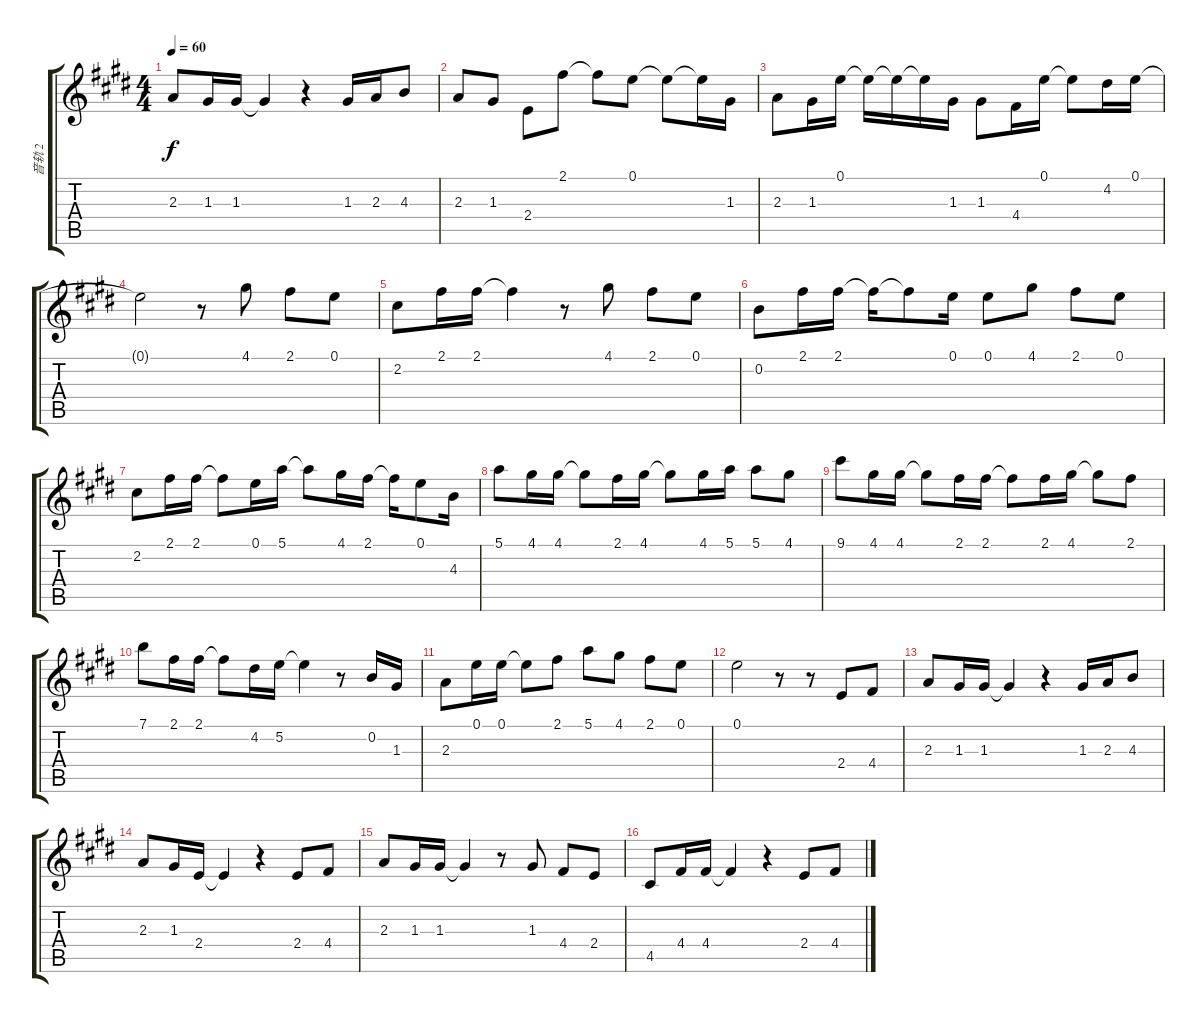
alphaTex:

\track ("音轨 2" "音轨 2") {instrument acousticguitarsteel}
\staff {score tabs}
\tuning (E4 B3 G3 D3 A2 E2) {hide}
\ts (4 4)
\tempo 60
\clef g2
\ks e
2.3.8{dy f} 1.3.16 1.3.16 1.3{t}.4 r.4 1.3.16 2.3.16 4.3.8 |
2.3.8 1.3.8 2.4.8 2.1.8 2.1{t}.8 0.1.8 0.1{t}.8 0.1{t}.16 1.3.16 |
2.3.8 1.3.16 0.1.16 0.1{t}.16 0.1{t}.16 0.1{t}.16 1.3.16 1.3.8 4.4.16 0.1.16 0.1{t}.8 4.2.16 0.1.16 |
0.1{t}.2 r.8 4.1.8 2.1.8 0.1.8 |
2.2.8 2.1.16 2.1.16 2.1{t}.4 r.8 4.1.8 2.1.8 0.1.8 |
0.2.8 2.1.16 2.1.16 2.1{t}.16 2.1{t}.8 0.1.16 0.1.8 4.1.8 2.1.8 0.1.8 |
2.2.8 2.1.16 2.1.16 2.1{t}.8 0.1.16 5.1.16 5.1{t}.8 4.1.16 2.1.16 2.1{t}.16 0.1.8 4.3.16 |
5.1.8 4.1.16 4.1.16 4.1{t}.8 2.1.16 4.1.16 4.1{t}.8 4.1.16 5.1.16 5.1.8 4.1.8 |
9.1.8 4.1.16 4.1.16 4.1{t}.8 2.1.16 2.1.16 2.1{t}.8 2.1.16 4.1.16 4.1{t}.8 2.1.8 |
7.1.8 2.1.16 2.1.16 2.1{t}.8 4.2.16 5.2.16 5.2{t}.4 r.8 0.2.16 1.3.16 |
2.3.8 0.1.16 0.1.16 0.1{t}.8 2.1.8 5.1.8 4.1.8 2.1.8 0.1.8 |
0.1.2 r.8 r.8 2.4.8 4.4.8 |
2.3.8 1.3.16 1.3.16 1.3{t}.4 r.4 1.3.16 2.3.16 4.3.8 |
2.3.8 1.3.16 2.4.16 2.4{t}.4 r.4 2.4.8 4.4.8 |
2.3.8 1.3.16 1.3.16 1.3{t}.4 r.8 1.3.8 4.4.8 2.4.8 |
4.5.8 4.4.16 4.4.16 4.4{t}.4 r.4 2.4.8 4.4.8
